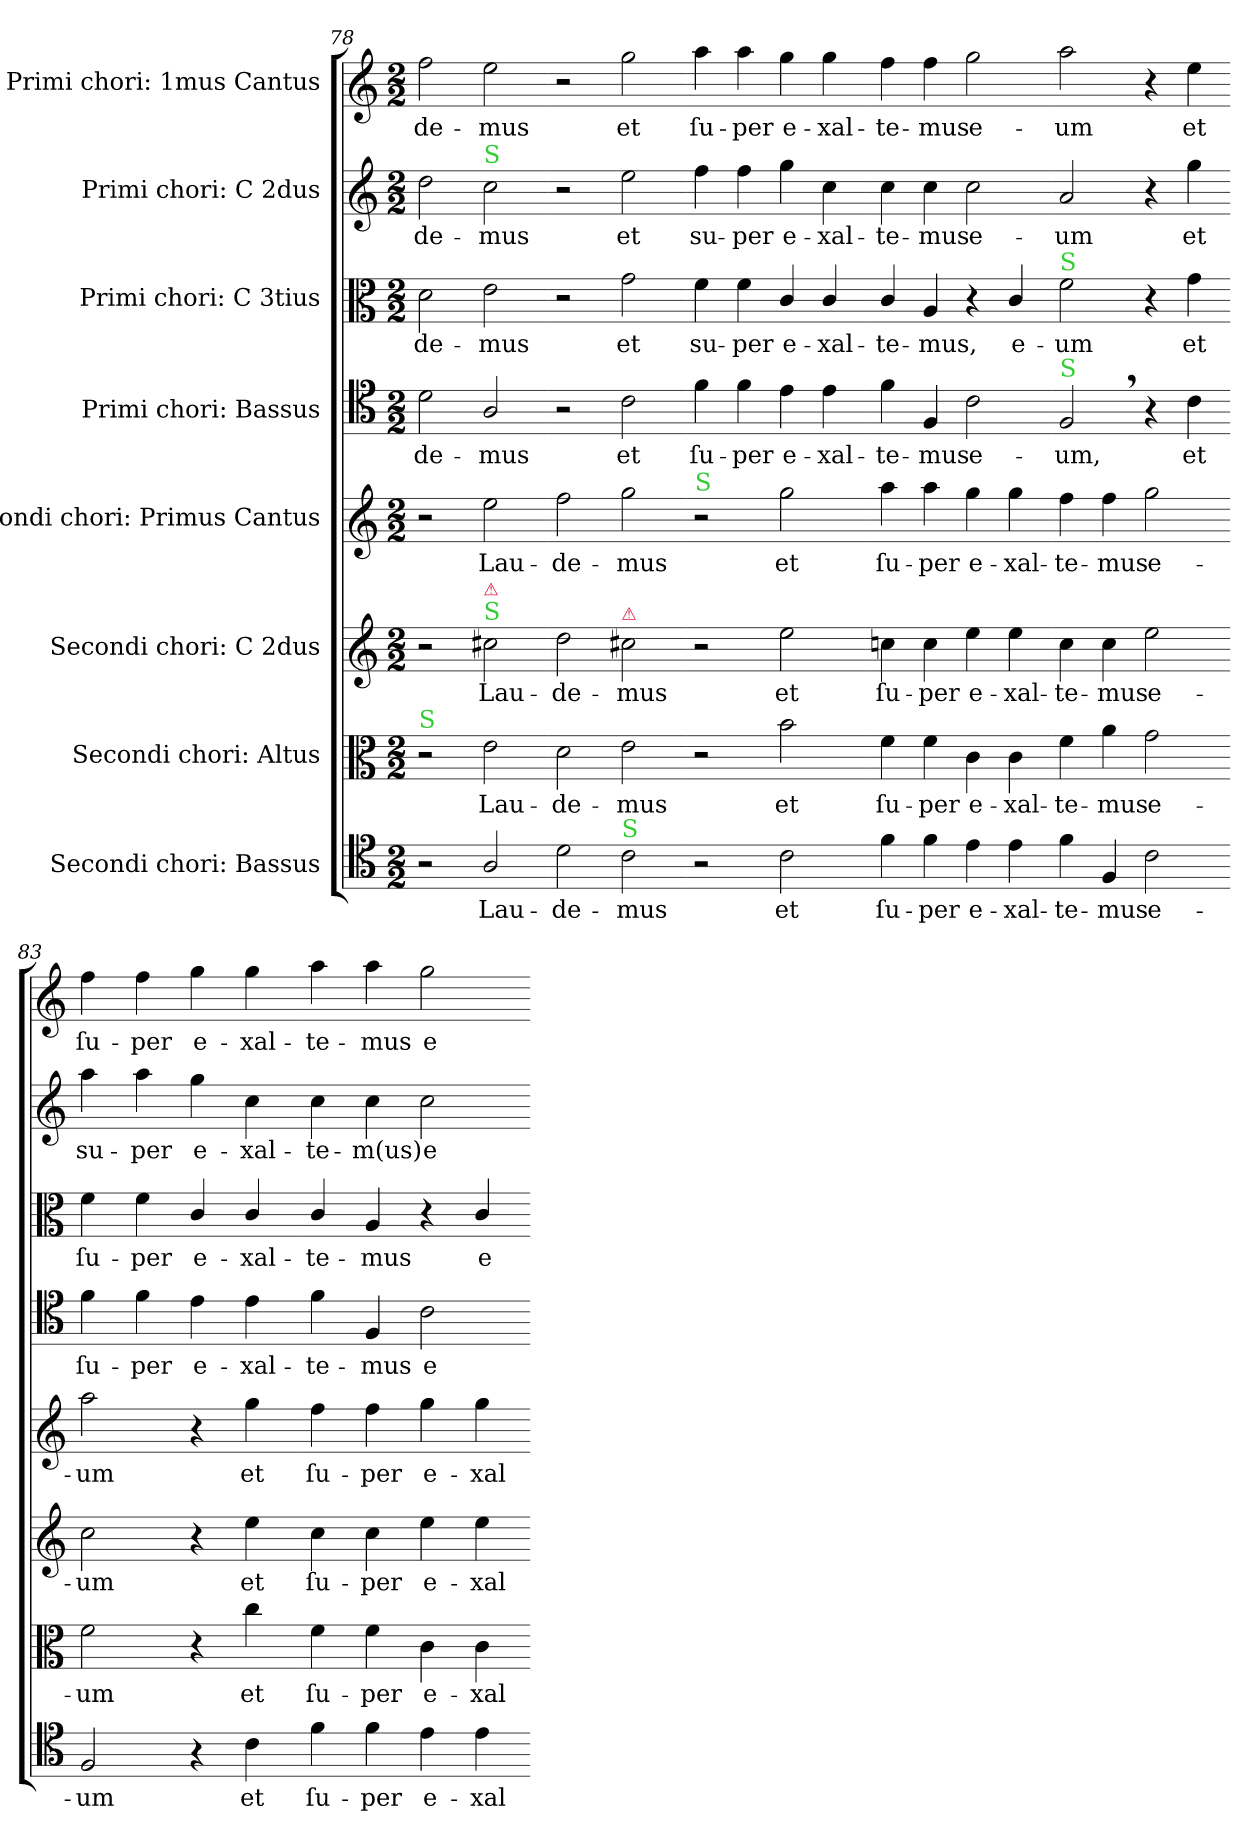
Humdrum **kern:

**kern	**text	**kern	**text	**kern	**text	**kern	**text	**kern	**text	**kern	**text	**kern	**text	**kern	**text
*part8	*part8	*part7	*part7	*part6	*part6	*part5	*part5	*part4	*part4	*part3	*part3	*part2	*part2	*part1	*part1
*staff8	*staff8	*staff7	*staff7	*staff6	*staff6	*staff5	*staff5	*staff4	*staff4	*staff3	*staff3	*staff2	*staff2	*staff1	*staff1
*I"Secondi chori: Bassus	*	*I"Secondi chori: Altus	*	*I"Secondi chori: C 2dus	*	*I"Secondi chori: Primus Cantus	*	*I"Primi chori: Bassus	*	*I"Primi chori: C 3tius	*	*I"Primi chori: C 2dus	*	*I"Primi chori: 1mus Cantus	*
*clefC4	*	*clefC3	*	*clefG2	*	*clefG2	*	*clefC4	*	*clefC3	*	*clefG2	*	*clefG2	*
*k[]	*	*k[]	*	*k[]	*	*k[]	*	*k[]	*	*k[]	*	*k[]	*	*k[]	*
*M2/2	*	*M2/2	*	*M2/2	*	*M2/2	*	*M2/2	*	*M2/2	*	*M2/2	*	*M2/2	*
=78	=78	=78	=78	=78	=78	=78	=78	=78	=78	=78	=78	=78	=78	=78	=78
!	!	!LO:TX:a:color=limegreen:t=S	!	!	!	!	!	!	!	!	!	!	!	!	!
2r	.	2r	.	2r	.	2r	.	2d\	-de-	2d\	-de-	2dd\	-de-	2ff\	-de-
!	!	!	!	!	!	!	!	!	!	!	!	!LO:TX:a:color=limegreen:t=S	!	!	!
!	!	!	!	!LO:TX:a:color=limegreen:t=S	!	!	!	!	!	!	!	!	!	!	!
!	!	!	!	!LO:TX:a:color=crimson:t=⚠	!	!	!	!	!	!	!	!	!	!	!
2A/	Lau-	2e\	Lau-	2cc#X\	Lau-	2ee\	Lau-	2A/	-mus	2e\	-mus	2cc\	-mus	2ee\	-mus
=79-	=79-	=79-	=79-	=79-	=79-	=79-	=79-	=79-	=79-	=79-	=79-	=79-	=79-	=79-	=79-
2d\	-de-	2d\	-de-	2dd\	-de-	2ff\	-de-	2r	.	2r	.	2r	.	2r	.
!	!	!	!	!LO:TX:a:color=crimson:t=⚠	!	!	!	!	!	!	!	!	!	!	!
!LO:TX:a:color=limegreen:t=S	!	!	!	!	!	!	!	!	!	!	!	!	!	!	!
2c\	-mus	2e\	-mus	2cc#X\	-mus	2gg\	-mus	2c\	et	2g\	et	2ee\	et	2gg\	et
=80-	=80-	=80-	=80-	=80-	=80-	=80-	=80-	=80-	=80-	=80-	=80-	=80-	=80-	=80-	=80-
!	!	!	!	!	!	!LO:TX:a:color=limegreen:t=S	!	!	!	!	!	!	!	!	!
2r	.	2r	.	2r	.	2r	.	4f\	ſu-	4f\	su-	4ff\	su-	4aa\	ſu-
.	.	.	.	.	.	.	.	4f\	-per	4f\	-per	4ff\	-per	4aa\	-per
2c\	et	2b\	et	2ee\	et	2gg\	et	4e\	e-	4c/	e-	4gg\	e-	4gg\	e-
.	.	.	.	.	.	.	.	4e\	-xal-	4c/	-xal-	4cc\	-xal-	4gg\	-xal-
=81-	=81-	=81-	=81-	=81-	=81-	=81-	=81-	=81-	=81-	=81-	=81-	=81-	=81-	=81-	=81-
4f\	ſu-	4f\	ſu-	4ccn\	ſu-	4aa\	ſu-	4f\	-te-	4c/	-te-	4cc\	-te-	4ff\	-te-
4f\	-per	4f\	-per	4cc\	-per	4aa\	-per	4F/	-mus	4A/	-mus,	4cc\	-mus	4ff\	-mus
4e\	e-	4c\	e-	4ee\	e-	4gg\	e-	2c\	e-	4r	.	2cc\	e-	2gg\	e-
4e\	-xal-	4c\	-xal-	4ee\	-xal-	4gg\	-xal-	.	.	4c/	e-	.	.	.	.
=82-	=82-	=82-	=82-	=82-	=82-	=82-	=82-	=82-	=82-	=82-	=82-	=82-	=82-	=82-	=82-
!	!	!	!	!	!	!	!	!	!	!LO:TX:a:color=limegreen:t=S	!	!	!	!	!
!	!	!	!	!	!	!	!	!LO:TX:a:color=limegreen:t=S	!	!	!	!	!	!	!
4f\	-te-	4f\	-te-	4cc\	-te-	4ff\	-te-	2F,</	-um,	2f\	-um	2a/	-um	2aa\	-um
4F/	-mus	4a\	-mus	4cc\	-mus	4ff\	-mus	.	.	.	.	.	.	.	.
2c\	e-	2g\	e-	2ee\	e-	2gg\	e-	4r	.	4r	.	4r	.	4r	.
!	!	!	!	!	!	!	!	!	!	!	!	!	!	!	!LO:LY:i
.	.	.	.	.	.	.	.	4c\	et	4g\	et	4gg\	et	4ee\	et
=83-	=83-	=83-	=83-	=83-	=83-	=83-	=83-	=83-	=83-	=83-	=83-	=83-	=83-	=83-	=83-
!	!	!	!	!	!	!	!	!	!	!	!	!	!	!	!LO:LY:i
2F/	-um	2f\	-um	2cc\	-um	2aa\	-um	4f\	ſu-	4f\	ſu-	4aa\	su-	4ff\	ſu-
!	!	!	!	!	!	!	!	!	!	!	!	!	!	!	!LO:LY:i
.	.	.	.	.	.	.	.	4f\	-per	4f\	-per	4aa\	-per	4ff\	-per
!	!	!	!	!	!	!	!	!	!	!	!	!	!	!	!LO:LY:i
4r	.	4r	.	4r	.	4r	.	4e\	e-	4c/	e-	4gg\	e-	4gg\	e-
!	!	!	!	!	!LO:LY:i	!	!LO:LY:i	!	!	!	!	!	!	!	!LO:LY:i
4c\	et	4cc\	et	4ee\	et	4gg\	et	4e\	-xal-	4c/	-xal-	4cc\	-xal-	4gg\	-xal-
=84-	=84-	=84-	=84-	=84-	=84-	=84-	=84-	=84-	=84-	=84-	=84-	=84-	=84-	=84-	=84-
!	!	!	!	!	!LO:LY:i	!	!LO:LY:i	!	!	!	!	!	!	!	!LO:LY:i
4f\	ſu-	4f\	ſu-	4cc\	ſu-	4ff\	ſu-	4f\	-te-	4c/	-te-	4cc\	-te-	4aa\	-te-
!	!	!	!	!	!LO:LY:i	!	!LO:LY:i	!	!	!	!	!	!	!	!LO:LY:i
4f\	-per	4f\	-per	4cc\	-per	4ff\	-per	4F/	-mus	4A/	-mus	4cc\	-m(us)	4aa\	-mus
!	!	!	!	!	!LO:LY:i	!	!LO:LY:i	!	!	!	!	!	!	!	!LO:LY:i
4e\	e-	4c\	e-	4ee\	e-	4gg\	e-	2c\	e-	4r	.	2cc\	e-	2gg\	e-
!	!	!	!	!	!LO:LY:i	!	!LO:LY:i	!	!	!	!	!	!	!	!
4e\	-xal-	4c\	-xal-	4ee\	-xal-	4gg\	-xal-	.	.	4c/	e-	.	.	.	.
=-	=-	=-	=-	=-	=-	=-	=-	=-	=-	=-	=-	=-	=-	=-	=-
*-	*-	*-	*-	*-	*-	*-	*-	*-	*-	*-	*-	*-	*-	*-	*-
